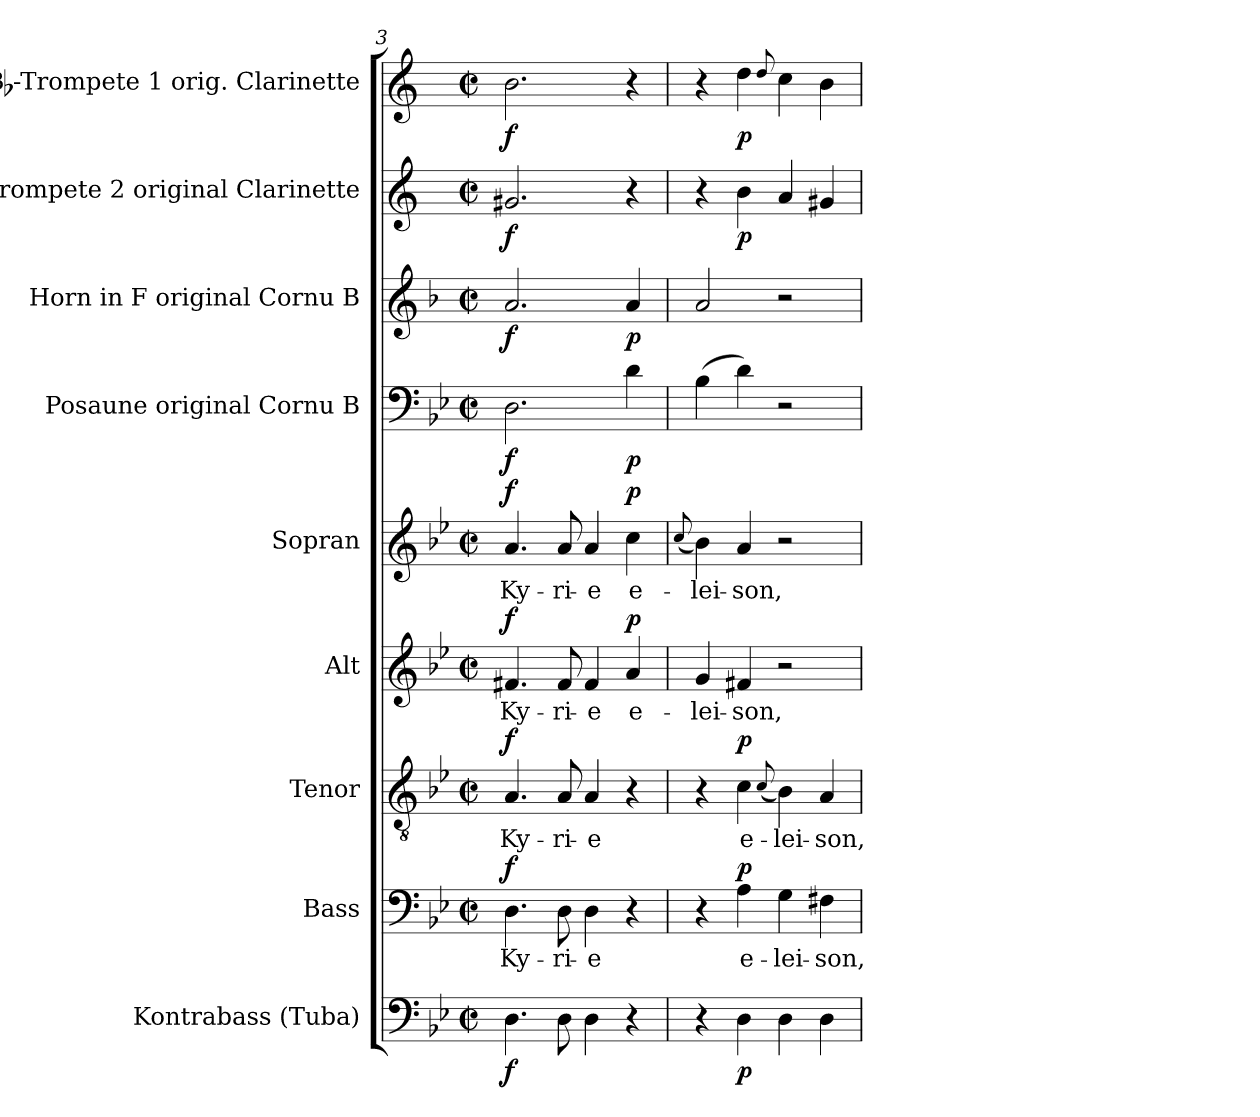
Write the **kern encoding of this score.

**kern	**dynam	**kern	**text	**dynam	**kern	**text	**dynam	**kern	**text	**dynam	**kern	**text	**dynam	**kern	**dynam	**kern	**dynam	**kern	**dynam	**kern	**dynam
*part9	*part9	*part8	*part8	*part8	*part7	*part7	*part7	*part6	*part6	*part6	*part5	*part5	*part5	*part4	*part4	*part3	*part3	*part2	*part2	*part1	*part1
*staff9	*staff9	*staff8	*staff8	*staff8	*staff7	*staff7	*staff7	*staff6	*staff6	*staff6	*staff5	*staff5	*staff5	*staff4	*staff4	*staff3	*staff3	*staff2	*staff2	*staff1	*staff1
*I"Kontrabass (Tuba)	*	*I"Bass	*	*	*I"Tenor	*	*	*I"Alt	*	*	*I"Sopran	*	*	*I"Posaune original Cornu B	*	*I"Horn in F original Cornu B	*	*I"Bb-Trompete 2 original Clarinette	*	*I"Bb-Trompete 1 orig. Clarinette	*
*I'Kb.	*	*I'B.	*	*	*I'T.	*	*	*I'A.	*	*	*I'S.	*	*	*I'Pos.	*	*I'Hrn.	*	*I'Bb Trp. 2	*	*I'Bb Trp. 1	*
*clefF4	*	*clefF4	*	*	*clefGv2	*	*	*clefG2	*	*	*clefG2	*	*	*clefF4	*	*clefG2	*	*clefG2	*	*clefG2	*
*ITrd7c12	*	*	*	*	*	*	*	*	*	*	*	*	*	*	*	*ITrd4c7	*	*ITrd1c2	*	*ITrd1c2	*
*k[b-e-]	*	*k[b-e-]	*	*	*k[b-e-]	*	*	*k[b-e-]	*	*	*k[b-e-]	*	*	*k[b-e-]	*	*k[b-e-]	*	*k[b-e-]	*	*k[b-e-]	*
*B-:	*	*B-:	*	*	*B-:	*	*	*B-:	*	*	*B-:	*	*	*B-:	*	*B-:	*	*B-:	*	*B-:	*
*M2/2	*	*M2/2	*	*	*M2/2	*	*	*M2/2	*	*	*M2/2	*	*	*M2/2	*	*M2/2	*	*M2/2	*	*M2/2	*
*met(c|)	*	*met(c|)	*	*	*met(c|)	*	*	*met(c|)	*	*	*met(c|)	*	*	*met(c|)	*	*met(c|)	*	*met(c|)	*	*met(c|)	*
=3	=3	=3	=3	=3	=3	=3	=3	=3	=3	=3	=3	=3	=3	=3	=3	=3	=3	=3	=3	=3	=3
!	!LO:DY:b	!	!LO:LY:b	!LO:DY:a	!	!LO:LY:b	!LO:DY:a	!	!LO:LY:b	!LO:DY:a	!	!LO:LY:b	!LO:DY:a	!	!LO:DY:b	!	!LO:DY:b	!	!LO:DY:b	!	!LO:DY:b
4.DD\	f	4.D\	Ky-	f	4.A/	Ky-	f	4.f#X/	Ky-	f	4.a/	Ky-	f	2.D\	f	2.d/	f	2.f#X/	f	2.a\	f
!	!	!	!LO:LY:b	!	!	!LO:LY:b	!	!	!LO:LY:b	!	!	!LO:LY:b	!	!	!	!	!	!	!	!	!
8DD\	.	8D\	-ri-	.	8A/	-ri-	.	8f#/	-ri-	.	8a/	-ri-	.	.	.	.	.	.	.	.	.
!	!	!	!LO:LY:b	!	!	!LO:LY:b	!	!	!LO:LY:b	!	!	!LO:LY:b	!	!	!	!	!	!	!	!	!
4DD\	.	4D\	-e	.	4A/	-e	.	4f#/	-e	.	4a/	-e	.	.	.	.	.	.	.	.	.
!	!	!	!	!	!	!	!	!	!LO:LY:b	!LO:DY:a	!	!LO:LY:b	!LO:DY:a	!	!LO:DY:b	!	!LO:DY:b	!	!	!	!
4r	.	4r	.	.	4r	.	.	4a/	e-	p	4cc\	e-	p	4d\	p	4d/	p	4r	.	4r	.
=4	=4	=4	=4	=4	=4	=4	=4	=4	=4	=4	=4	=4	=4	=4	=4	=4	=4	=4	=4	=4	=4
.	.	.	.	.	.	.	.	.	.	.	(<8qqcc/	.	.	.	.	.	.	.	.	.	.
!	!	!	!	!	!	!	!	!	!LO:LY:b	!	!	!LO:LY:b	!	!	!	!	!	!	!	!	!
4r	.	4r	.	.	4r	.	.	4g/	-lei-	.	4b-\)	-lei-	.	(>4B-\	.	2d/	.	4r	.	4r	.
!	!LO:DY:b	!	!LO:LY:b	!LO:DY:a	!	!LO:LY:b	!LO:DY:a	!	!LO:LY:b	!	!	!LO:LY:b	!	!	!	!	!	!	!LO:DY:b	!	!LO:DY:b
4DD\	p	4A\	e-	p	4c\	e-	p	4f#X/	-son,	.	4a/	-son,	.	4d\)	.	.	.	4a\	p	4cc\	p
.	.	.	.	.	(<8qqc/	.	.	.	.	.	.	.	.	.	.	.	.	.	.	8qqcc/	.
!	!	!	!LO:LY:b	!	!	!LO:LY:b	!	!	!	!	!	!	!	!	!	!	!	!	!	!	!
4DD\	.	4G\	-lei-	.	4B-\)	-lei-	.	2r	.	.	2r	.	.	2r	.	2r	.	4g/	.	4b-\	.
!	!	!	!LO:LY:b	!	!	!LO:LY:b	!	!	!	!	!	!	!	!	!	!	!	!	!	!	!
4DD\	.	4F#X\	-son,	.	4A/	-son,	.	.	.	.	.	.	.	.	.	.	.	4f#X/	.	4a\	.
=	=	=	=	=	=	=	=	=	=	=	=	=	=	=	=	=	=	=	=	=	=
*-	*-	*-	*-	*-	*-	*-	*-	*-	*-	*-	*-	*-	*-	*-	*-	*-	*-	*-	*-	*-	*-
